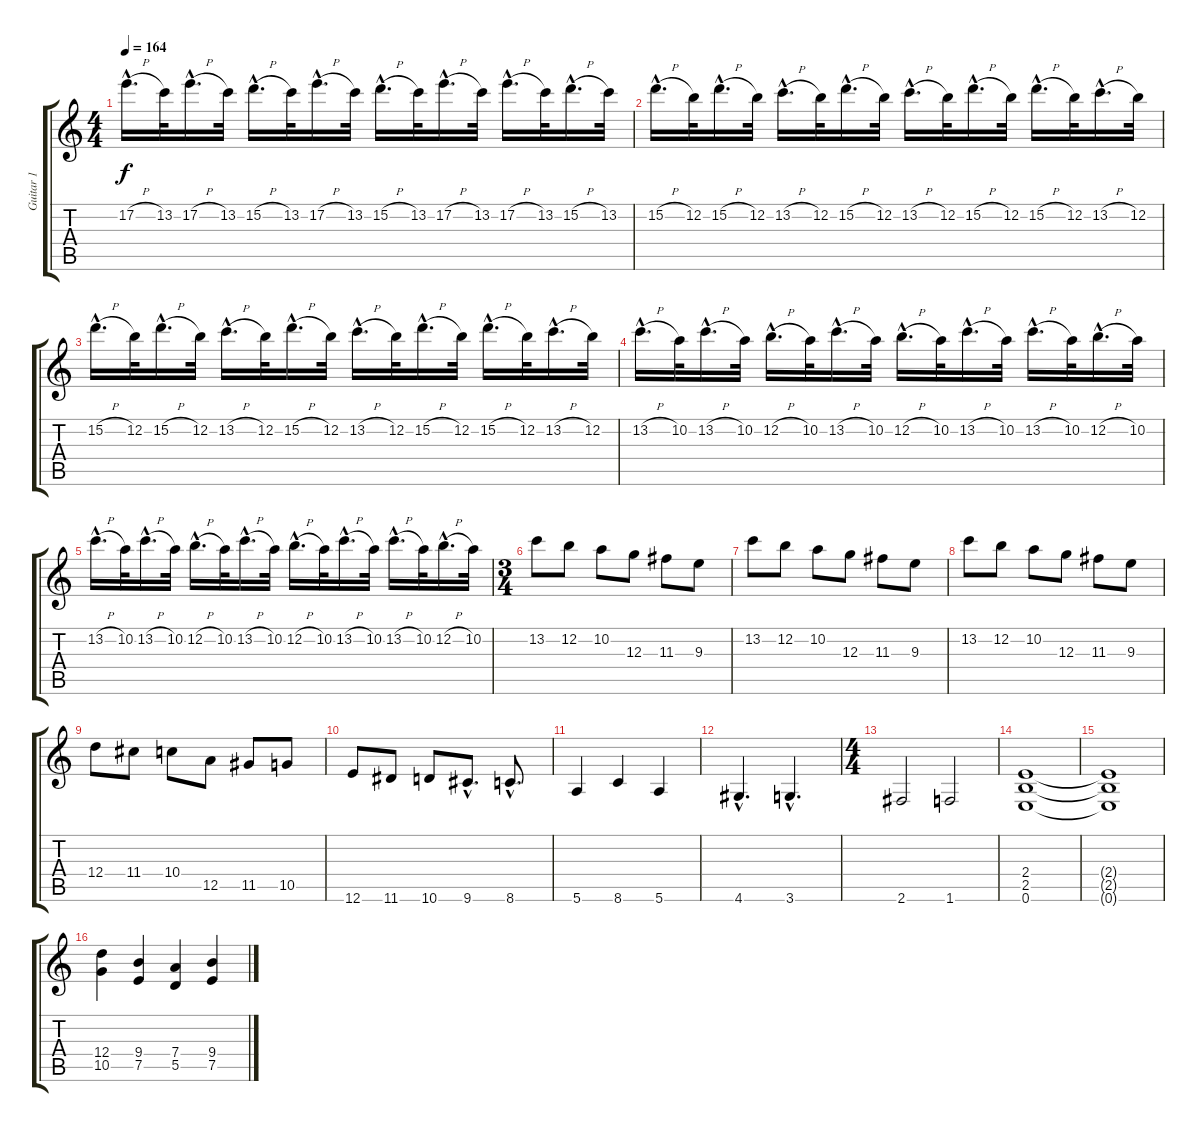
\track ("Guitar 1" "Guitar 1") {instrument distortionguitar}
\staff {score tabs}
\tuning (E4 B3 G3 D3 A2 E2) {hide}
\ts (4 4)
\tempo 164
\clef g2
\ks c
17.2{h hac}.16{d dy f} 13.2.32 17.2{h hac}.16{d} 13.2.32 15.2{h hac}.16{d} 13.2.32 17.2{h hac}.16{d} 13.2.32 15.2{h hac}.16{d} 13.2.32 17.2{h hac}.16{d} 13.2.32 17.2{h hac}.16{d} 13.2.32 15.2{h hac}.16{d} 13.2.32 |
15.2{h hac}.16{d} 12.2.32 15.2{h hac}.16{d} 12.2.32 13.2{h hac}.16{d} 12.2.32 15.2{h hac}.16{d} 12.2.32 13.2{h hac}.16{d} 12.2.32 15.2{h hac}.16{d} 12.2.32 15.2{h hac}.16{d} 12.2.32 13.2{h hac}.16{d} 12.2.32 |
15.2{h hac}.16{d} 12.2.32 15.2{h hac}.16{d} 12.2.32 13.2{h hac}.16{d} 12.2.32 15.2{h hac}.16{d} 12.2.32 13.2{h hac}.16{d} 12.2.32 15.2{h hac}.16{d} 12.2.32 15.2{h hac}.16{d} 12.2.32 13.2{h hac}.16{d} 12.2.32 |
13.2{h hac}.16{d} 10.2.32 13.2{h hac}.16{d} 10.2.32 12.2{h hac}.16{d} 10.2.32 13.2{h hac}.16{d} 10.2.32 12.2{h hac}.16{d} 10.2.32 13.2{h hac}.16{d} 10.2.32 13.2{h hac}.16{d} 10.2.32 12.2{h hac}.16{d} 10.2.32 |
13.2{h hac}.16{d} 10.2.32 13.2{h hac}.16{d} 10.2.32 12.2{h hac}.16{d} 10.2.32 13.2{h hac}.16{d} 10.2.32 12.2{h hac}.16{d} 10.2.32 13.2{h hac}.16{d} 10.2.32 13.2{h hac}.16{d} 10.2.32 12.2{h hac}.16{d} 10.2.32 |
\ts (3 4)
13.2.8 12.2.8 10.2.8 12.3.8 11.3.8 9.3.8 |
13.2.8 12.2.8 10.2.8 12.3.8 11.3.8 9.3.8 |
13.2.8 12.2.8 10.2.8 12.3.8 11.3.8 9.3.8 |
12.4.8 11.4.8 10.4.8 12.5.8 11.5.8 10.5.8 |
12.6.8 11.6.8 10.6.8 9.6{hac}.8{d} 8.6{hac}.8{d} |
5.6.4 8.6.4 5.6.4 |
4.6{hac}.4{d} 3.6{hac}.4{d} |
\ts (4 4)
2.6.2 1.6.2 |
(2.4 2.5 0.6).1 |
(2.4{t} 2.5{t} 0.6{t}).1 |
(12.4 10.5).4 (9.4 7.5).4 (7.4 5.5).4 (9.4 7.5).4
